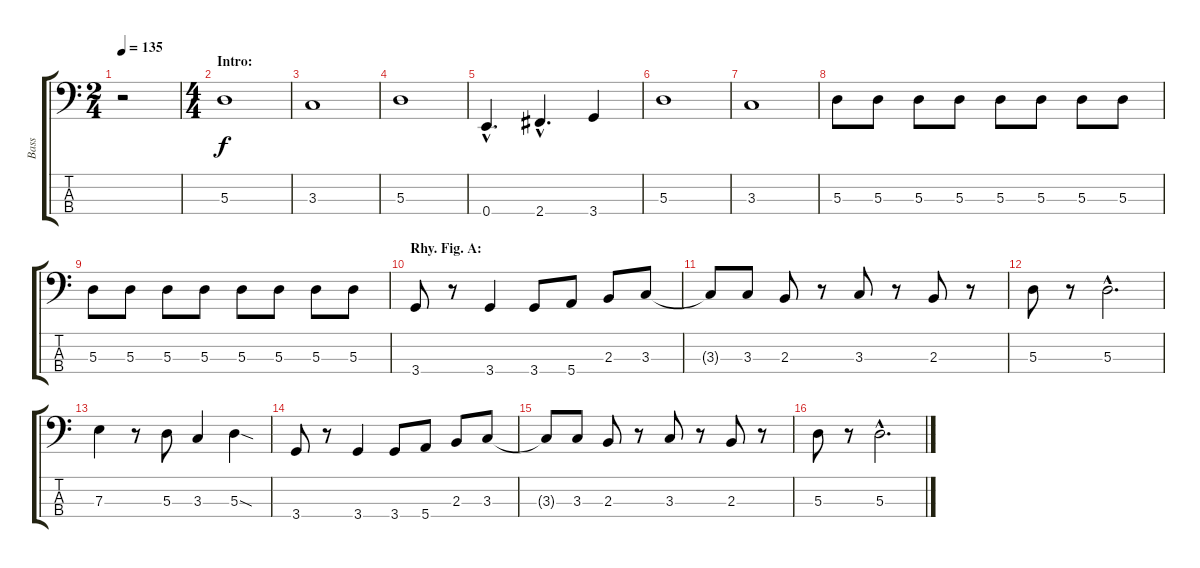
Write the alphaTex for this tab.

\track ("Bass" "Bass") {instrument electricbassfinger}
\staff {score tabs}
\tuning (G2 D2 A1 E1) {hide}
\ts (2 4)
\tempo 135
\clef f4
\ks c
r.2{dy f instrument electricbassfinger} |
\ts (4 4)
\section ("" "Intro:")
5.3.1 |
3.3.1 |
5.3.1 |
0.4{hac}.4{d} 2.4{hac}.4{d} 3.4.4 |
5.3.1 |
3.3.1 |
5.3.8 5.3.8 5.3.8 5.3.8 5.3.8 5.3.8 5.3.8 5.3.8 |
5.3.8 5.3.8 5.3.8 5.3.8 5.3.8 5.3.8 5.3.8 5.3.8 |
\section ("" "Rhy. Fig. A:")
3.4.8 r.8 3.4.4 3.4.8 5.4.8 2.3.8 3.3.8 |
3.3{t}.8 3.3.8 2.3.8 r.8 3.3.8 r.8 2.3.8 r.8 |
5.3.8 r.8 5.3{hac}.2{d} |
7.3.4 r.8 5.3.8 3.3.4 5.3{sod}.4 |
3.4.8 r.8 3.4.4 3.4.8 5.4.8 2.3.8 3.3.8 |
3.3{t}.8 3.3.8 2.3.8 r.8 3.3.8 r.8 2.3.8 r.8 |
5.3.8 r.8 5.3{hac}.2{d}
